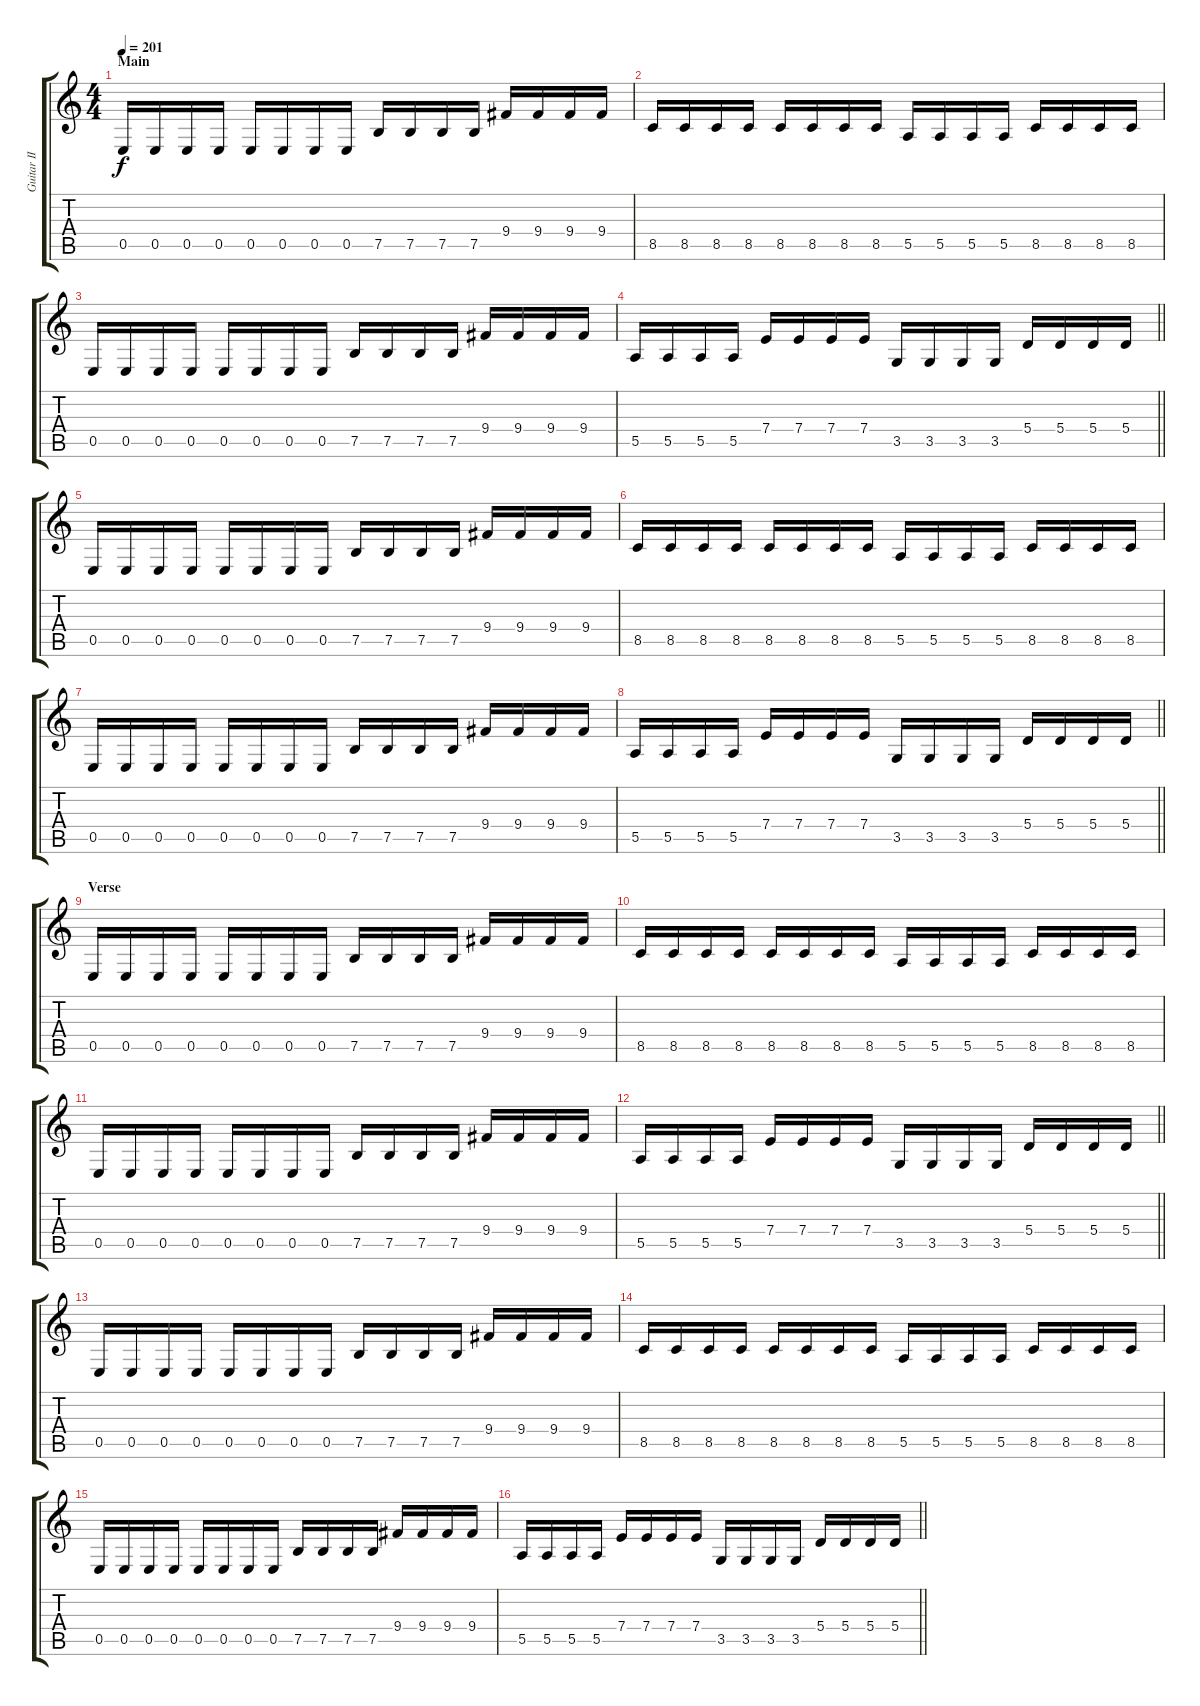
\track ("Guitar II" "Guitar II") {instrument distortionguitar}
\staff {score tabs}
\tuning (B3 Gb3 D3 A2 E2 B1) {hide}
\ts (4 4)
\section ("" "Main")
\tempo 201
\clef g2
\ks c
0.5.16{dy f} 0.5.16 0.5.16 0.5.16 0.5.16 0.5.16 0.5.16 0.5.16 7.5.16 7.5.16 7.5.16 7.5.16 9.4.16 9.4.16 9.4.16 9.4.16 |
8.5.16 8.5.16 8.5.16 8.5.16 8.5.16 8.5.16 8.5.16 8.5.16 5.5.16 5.5.16 5.5.16 5.5.16 8.5.16 8.5.16 8.5.16 8.5.16 |
0.5.16 0.5.16 0.5.16 0.5.16 0.5.16 0.5.16 0.5.16 0.5.16 7.5.16 7.5.16 7.5.16 7.5.16 9.4.16 9.4.16 9.4.16 9.4.16 |
\barLineRight lightlight
5.5.16 5.5.16 5.5.16 5.5.16 7.4.16 7.4.16 7.4.16 7.4.16 3.5.16 3.5.16 3.5.16 3.5.16 5.4.16 5.4.16 5.4.16 5.4.16 |
\section ("" "")
0.5.16 0.5.16 0.5.16 0.5.16 0.5.16 0.5.16 0.5.16 0.5.16 7.5.16 7.5.16 7.5.16 7.5.16 9.4.16 9.4.16 9.4.16 9.4.16 |
8.5.16 8.5.16 8.5.16 8.5.16 8.5.16 8.5.16 8.5.16 8.5.16 5.5.16 5.5.16 5.5.16 5.5.16 8.5.16 8.5.16 8.5.16 8.5.16 |
0.5.16 0.5.16 0.5.16 0.5.16 0.5.16 0.5.16 0.5.16 0.5.16 7.5.16 7.5.16 7.5.16 7.5.16 9.4.16 9.4.16 9.4.16 9.4.16 |
\barLineRight lightlight
5.5.16 5.5.16 5.5.16 5.5.16 7.4.16 7.4.16 7.4.16 7.4.16 3.5.16 3.5.16 3.5.16 3.5.16 5.4.16 5.4.16 5.4.16 5.4.16 |
\section ("" "Verse")
0.5.16 0.5.16 0.5.16 0.5.16 0.5.16 0.5.16 0.5.16 0.5.16 7.5.16 7.5.16 7.5.16 7.5.16 9.4.16 9.4.16 9.4.16 9.4.16 |
8.5.16 8.5.16 8.5.16 8.5.16 8.5.16 8.5.16 8.5.16 8.5.16 5.5.16 5.5.16 5.5.16 5.5.16 8.5.16 8.5.16 8.5.16 8.5.16 |
0.5.16 0.5.16 0.5.16 0.5.16 0.5.16 0.5.16 0.5.16 0.5.16 7.5.16 7.5.16 7.5.16 7.5.16 9.4.16 9.4.16 9.4.16 9.4.16 |
\barLineRight lightlight
5.5.16 5.5.16 5.5.16 5.5.16 7.4.16 7.4.16 7.4.16 7.4.16 3.5.16 3.5.16 3.5.16 3.5.16 5.4.16 5.4.16 5.4.16 5.4.16 |
\section ("" "")
0.5.16 0.5.16 0.5.16 0.5.16 0.5.16 0.5.16 0.5.16 0.5.16 7.5.16 7.5.16 7.5.16 7.5.16 9.4.16 9.4.16 9.4.16 9.4.16 |
8.5.16 8.5.16 8.5.16 8.5.16 8.5.16 8.5.16 8.5.16 8.5.16 5.5.16 5.5.16 5.5.16 5.5.16 8.5.16 8.5.16 8.5.16 8.5.16 |
0.5.16 0.5.16 0.5.16 0.5.16 0.5.16 0.5.16 0.5.16 0.5.16 7.5.16 7.5.16 7.5.16 7.5.16 9.4.16 9.4.16 9.4.16 9.4.16 |
\barLineRight lightlight
5.5.16 5.5.16 5.5.16 5.5.16 7.4.16 7.4.16 7.4.16 7.4.16 3.5.16 3.5.16 3.5.16 3.5.16 5.4.16 5.4.16 5.4.16 5.4.16
